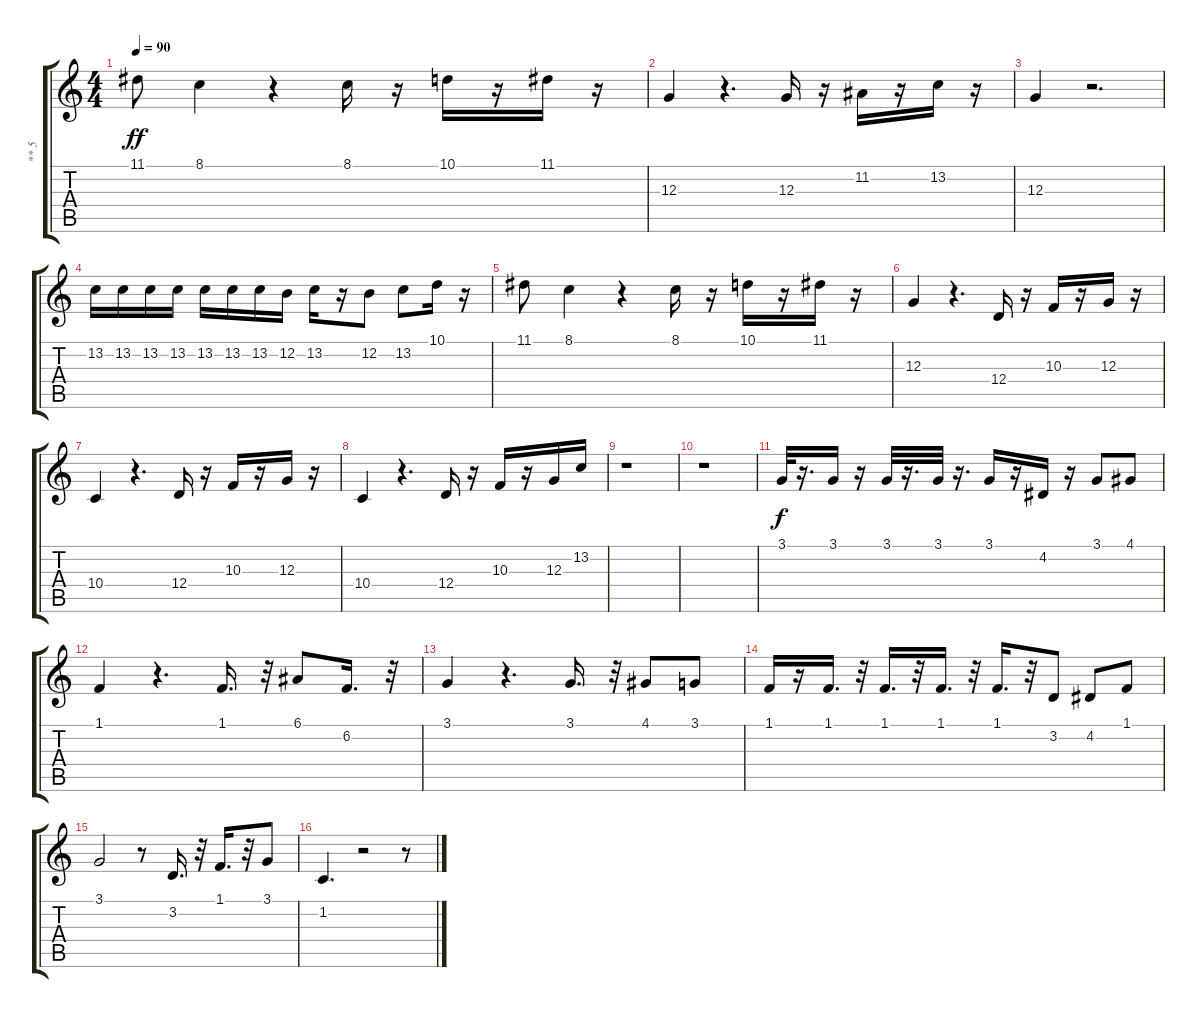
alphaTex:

\track ("** 5" "** 5") {instrument synthbrass2}
\staff {score tabs}
\tuning (E4 B3 G3 D3 A2 E2) {hide}
\ts (4 4)
\tempo 90
\clef g2
\ks c
11.1.8{dy ff} 8.1.4 r.4 8.1.16 r.16 10.1.16 r.16 11.1.16 r.16 |
12.3.4 r.4{d} 12.3.16 r.16 11.2.16 r.16 13.2.16 r.16 |
12.3.4 r.2{d} |
13.2.16 13.2.16 13.2.16 13.2.16 13.2.16 13.2.16 13.2.16 12.2.16 13.2.16 r.16 12.2.8 13.2.8 10.1.16 r.16 |
11.1.8 8.1.4 r.4 8.1.16 r.16 10.1.16 r.16 11.1.16 r.16 |
12.3.4 r.4{d} 12.4.16 r.16 10.3.16 r.16 12.3.16 r.16 |
10.4.4 r.4{d} 12.4.16 r.16 10.3.16 r.16 12.3.16 r.16 |
10.4.4 r.4{d} 12.4.16 r.16 10.3.16 r.16 12.3.16 13.2.16 |
r.1 |
r.1 |
3.1.32{dy f} r.16{d} 3.1.16 r.16 3.1.32 r.16{d} 3.1.32 r.16{d} 3.1.16 r.16 4.2.16 r.16 3.1.8 4.1.8 |
1.1.4 r.4{d} 1.1.16{d} r.32 6.1.8 6.2.16{d} r.32 |
3.1.4 r.4{d} 3.1.16{d} r.32 4.1.8 3.1.8 |
1.1.16 r.16 1.1.16{d} r.32 1.1.16{d} r.32 1.1.16{d} r.32 1.1.16{d} r.32 3.2.8 4.2.8 1.1.8 |
3.1.2 r.8 3.2.16{d} r.32 1.1.16{d} r.32 3.1.8 |
1.2.4{d} r.2 r.8
